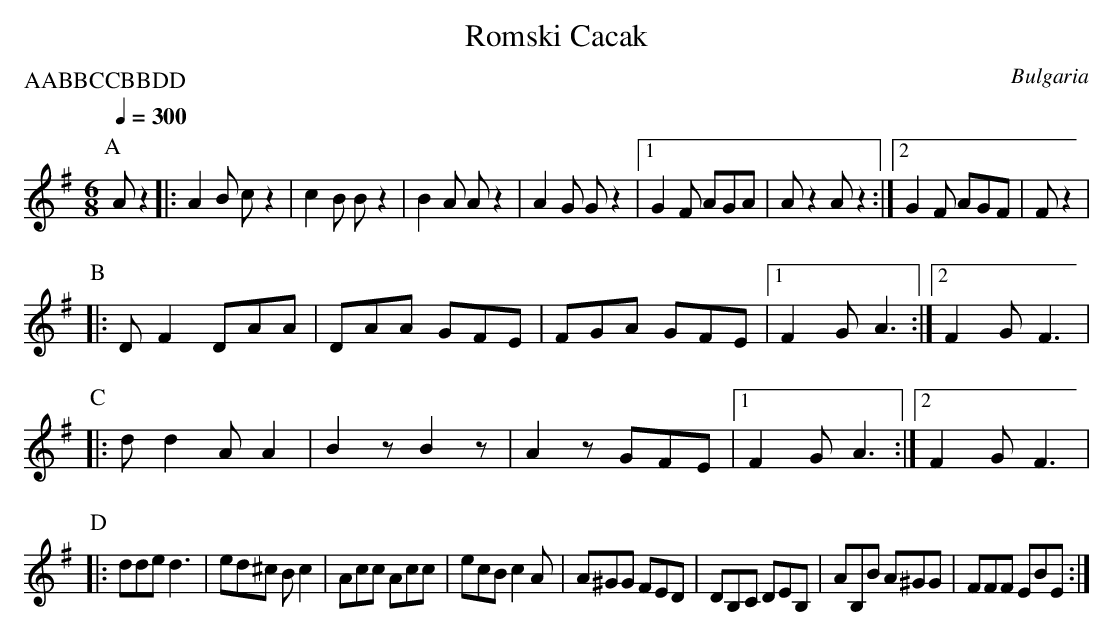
X:1
T:Romski Cacak
O:Bulgaria
M:6/8
L:1/8
Q:1/4=300
P:AABBCCBBDD
K:G
P:A
  Az2       |:A2B cz2 |c2B Bz2     |B2A Az2    |A2G Gz2    |\
  [1 G2F AGA|Az2 Az2  :| [2 G2F AGF|Fz2        |
P:B
|:DF2 DAA   | DAA GFE | FGA GFE    | [1 F2G A3 :| [2 F2G F3|
P:C
|:dd2 AA2   |B2zB2z   |A2zGFE      | [1 F2G A3 :| [2 F2G F3|
P:D
|:dde d3    |ed^c Bc2 |Acc Acc     |ecB c2A    |\
  A^GG FED  |DB,C DEB,| AB,B A^GG  |FFF EBE    :|
